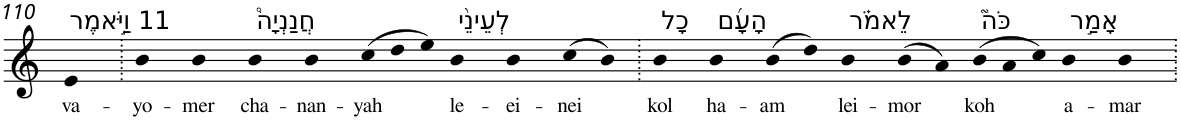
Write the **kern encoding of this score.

**kern	**text
*part1	*part1
*staff1	*staff1
*I"Piano	*
*I'Pno	*
!!LO:PB:g=z
*clefG2	*
*k[]	*
=110	=110
!LO:TX:a:t=11 וַיֹּ֣אמֶר	!
!	!LO:LY:b
4e	va-
=111.	=111.
!	!LO:LY:b
4b	-yo-
!	!LO:LY:b
4b	-mer
!LO:TX:a:t=חֲנַנְיָה֩	!
!	!LO:LY:b
4b	cha-
!	!LO:LY:b
4b	-nan-
*Xtuplet	*
!	!LO:LY:b
(>12cc	-yah
12dd	.
12ee)	.
!LO:TX:a:t=לְעֵינֵ֨י	!
!	!LO:LY:b
4b	le-
!	!LO:LY:b
4b	-ei-
!	!LO:LY:b
(>8cc	-nei
8b)	.
=112.	=112.
!LO:TX:a:t=כָל	!
!	!LO:LY:b
4b	kol
!LO:TX:a:t=הָעָ֜ם	!
!	!LO:LY:b
4b	ha-
!	!LO:LY:b
(>8b	-am
8dd)	.
!LO:TX:a:t=לֵאמֹ֗ר	!
!	!LO:LY:b
4b	lei-
!	!LO:LY:b
(>8b	-mor
8a)	.
!LO:TX:a:t=כֹּה֮	!
!	!LO:LY:b
(>12b	koh
12a	.
12cc)	.
!LO:TX:a:t=אָמַ֣ר	!
!	!LO:LY:b
4b	a-
!	!LO:LY:b
4b	-mar
=.	=.
*-	*-
